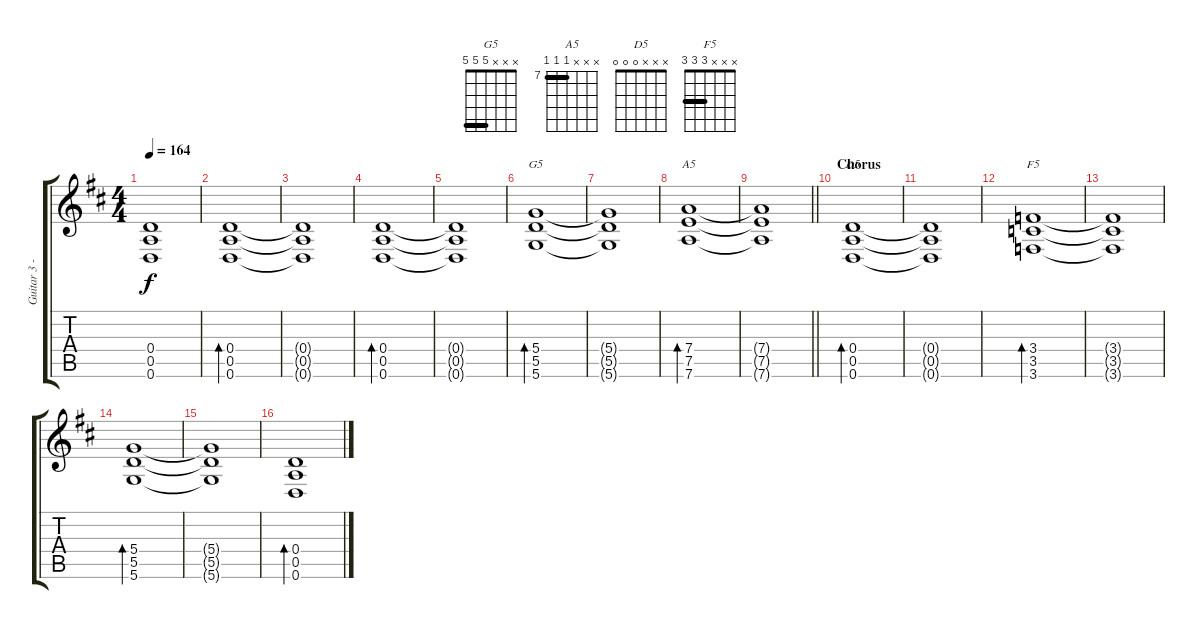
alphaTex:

\track ("Guitar 3 - Walsh (Open D)" "Guitar 3 -") {instrument distortionguitar}
\staff {score tabs}
\tuning (D4 A3 Gb3 D3 A2 D2) {hide}
\chord ("G5" x x x 5 5 5) {barre 5}
\chord ("A5" x x x 7 7 7) {firstfret 7 barre 7}
\chord ("D5" x x x 0 0 0)
\chord ("F5" x x x 3 3 3) {barre 3}
\ts (4 4)
\tempo 164
\clef g2
\ks d
(0.4{t} 0.5{t} 0.6{t}).1{dy f} |
(0.4 0.5 0.6).1{bd 120} |
(0.4{t} 0.5{t} 0.6{t}).1 |
(0.4 0.5 0.6).1{bd 120} |
(0.4{t} 0.5{t} 0.6{t}).1 |
(5.4 5.5 5.6).1{bd 120 ch "G5"} |
(5.4{t} 5.5{t} 5.6{t}).1 |
(7.4 7.5 7.6).1{bd 120 ch "A5"} |
\barLineRight lightlight
(7.4{t} 7.5{t} 7.6{t}).1 |
\section ("" "Chorus")
(0.4 0.5 0.6).1{bd 60 ch "D5"} |
(0.4{t} 0.5{t} 0.6{t}).1 |
(3.4 3.5 3.6).1{bd 60 ch "F5"} |
(3.4{t} 3.5{t} 3.6{t}).1 |
(5.4 5.5 5.6).1{bd 60} |
(5.4{t} 5.5{t} 5.6{t}).1 |
(0.4 0.5 0.6).1{bd 60}
